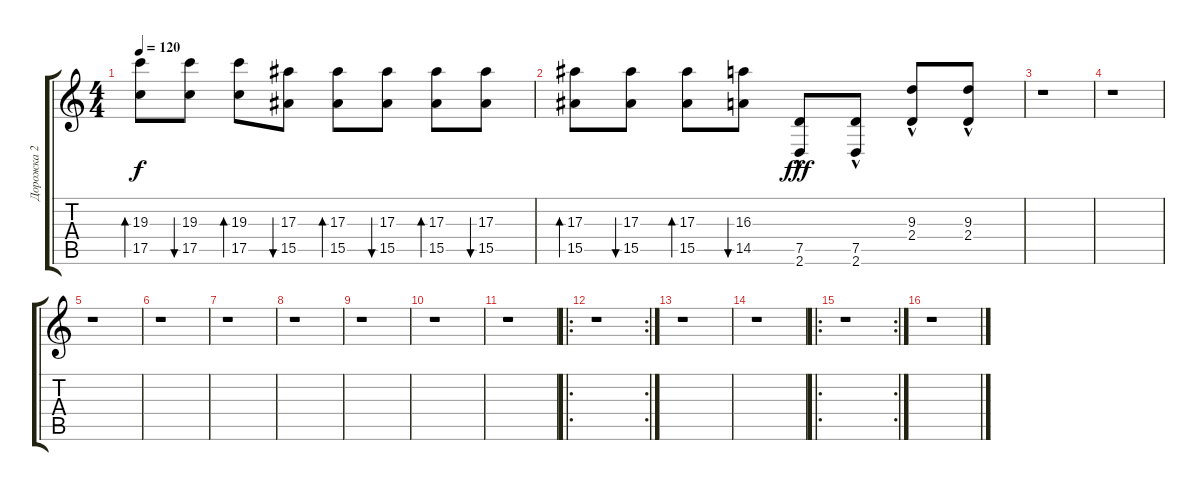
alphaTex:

\track ("Дорожка 2" "Дорожка 2") {instrument distortionguitar}
\staff {score tabs}
\tuning (D4 A3 F3 C3 G2 C2) {hide}
\ts (4 4)
\tempo 120
\clef g2
\ks c
(19.3 17.5).8{bd 30 dy f} (19.3 17.5).8{bu 30} (19.3 17.5).8{bd 30} (17.3 15.5).8{bu 30} (17.3 15.5).8{bd 30} (17.3 15.5).8{bu 30} (17.3 15.5).8{bd 30} (17.3 15.5).8{bu 30} |
(17.3 15.5).8{bd 30} (17.3 15.5).8{bu 30} (17.3 15.5).8{bd 30} (16.3 14.5).8{bu 30} (7.5{hac} 2.6{hac}).8{dy fff} (7.5{hac} 2.6{hac}).8 (9.3{hac} 2.4{hac}).8 (9.3{hac} 2.4{hac}).8 |
r.1 |
r.1 |
r.1 |
r.1 |
r.1 |
r.1 |
r.1 |
r.1 |
r.1 |
\ro
\rc 2
r.1 |
r.1 |
r.1 |
\ro
\rc 2
r.1 |
r.1
